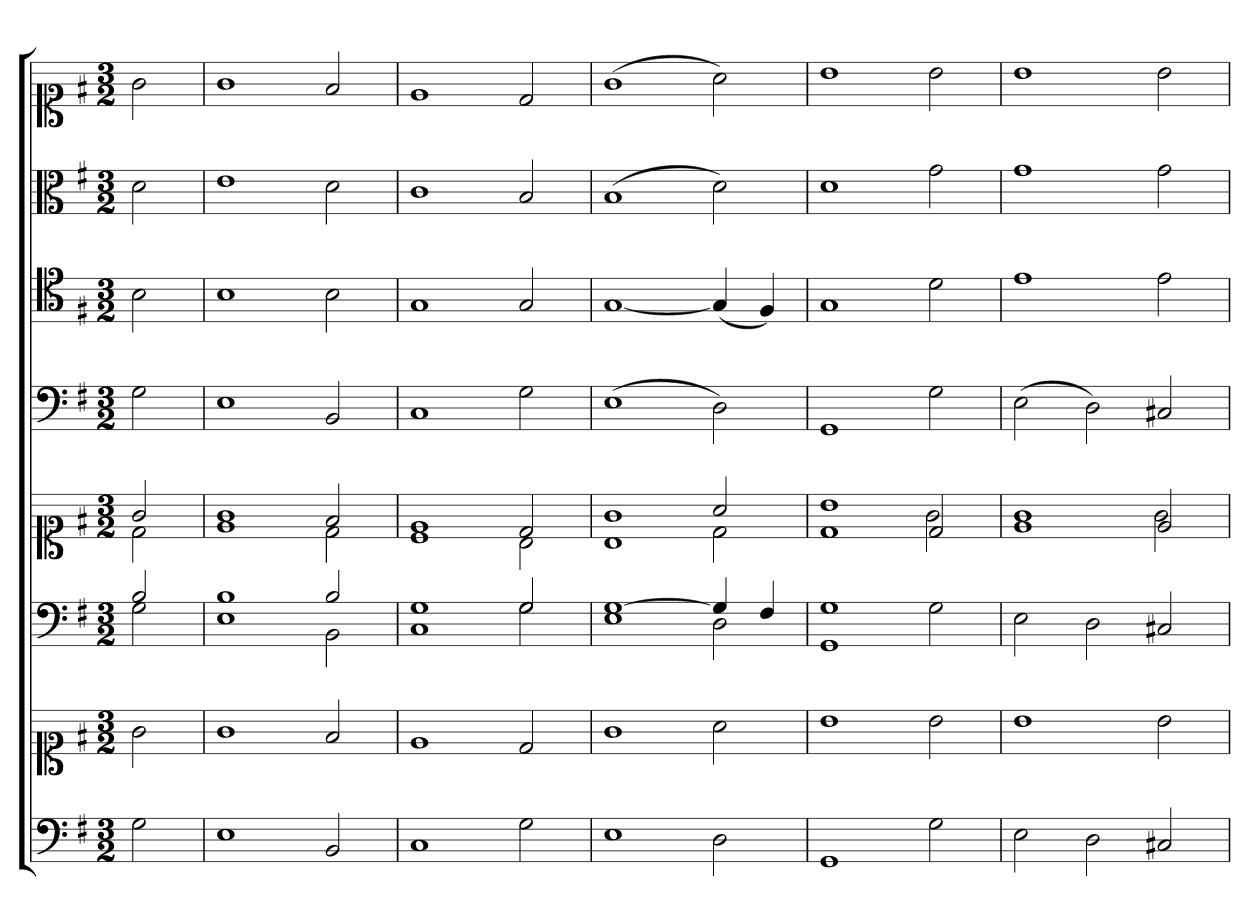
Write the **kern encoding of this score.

**kern	**kern	**kern	**kern	**kern	**kern	**kern	**kern
*part6	*part6	*part5	*part5	*part4	*part3	*part2	*part1
*staff8	*staff7	*staff6	*staff5	*staff4	*staff3	*staff2	*staff1
*clefF4	*clefC1	*clefF4	*clefC1	*clefF4	*clefC4	*clefC3	*clefC1
*k[f#]	*k[f#]	*k[f#]	*k[f#]	*k[f#]	*k[f#]	*k[f#]	*k[f#]
*G:	*G:	*G:	*G:	*G:	*G:	*G:	*G:
*M3/2	*M3/2	*M3/2	*M3/2	*M3/2	*M3/2	*M3/2	*M3/2
=1	=1	=1	=1	=1	=1	=1	=1
*	*	*^	*^	*	*	*	*
2G	2g	2B	2G	2g	2d	2G	2B	2d	2g
=2	=2	=2	=2	=2	=2	=2	=2	=2	=2
1E	1g	1B	1E	1g	1e	1E	1B	1e	1g
2BB	2f#	2B	2BB	2f#	2d	2BB	2B	2d	2f#
=3	=3	=3	=3	=3	=3	=3	=3	=3	=3
1C	1e	1G	1C	1e	1c	1C	1G	1c	1e
2G	2d	2G	2G	2d	2B	2G	2G	2B	2d
=4	=4	=4	=4	=4	=4	=4	=4	=4	=4
1E	1g	[1G	1E	1g	1B	(1E	[1G	(1B	(1g
2D	2a	4G]	2D	2a	2d	2D)	(4G]	2d)	2a)
.	.	4F#	.	.	.	.	4F#)	.	.
=5	=5	=5	=5	=5	=5	=5	=5	=5	=5
1GG	1b	1G	1GG	1b	1d	1GG	1G	1d	1b
2G	2b	2ryy	2G	2d	2g	2G	2d	2g	2b
*	*	*v	*v	*	*	*	*	*	*
=6	=6	=6	=6	=6	=6	=6	=6	=6
2E	1b	2E	1e	1g	(2E	1e	1g	1b
2D	.	2D	.	.	2D)	.	.	.
2C#X	2b	2C#X	2e	2g	2C#X	2e	2g	2b
*	*	*	*v	*v	*	*	*	*
=	=	=	=	=	=	=	=
*-	*-	*-	*-	*-	*-	*-	*-
